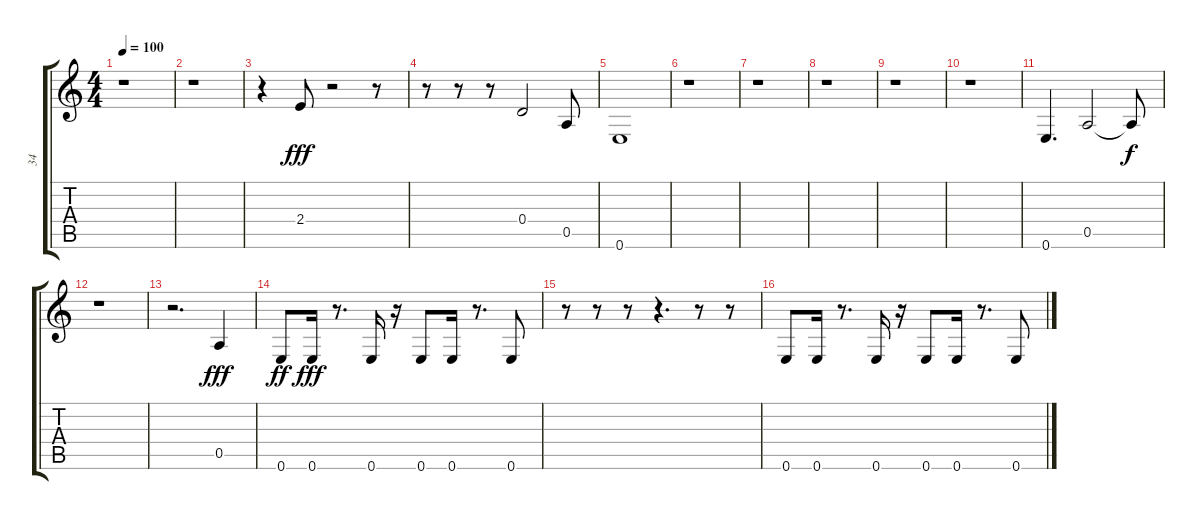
\track ("34" "34") {instrument electricbassfinger}
\staff {score tabs}
\tuning (E4 B3 G3 D3 A2 E2) {hide}
\ts (4 4)
\tempo 100
\clef g2
\ks c
r.1{dy fff} |
r.1 |
r.4 2.4.8 r.2 r.8 |
r.8 r.8 r.8 0.4.2 0.5.8 |
0.6.1 |
r.1 |
r.1 |
r.1 |
r.1 |
r.1 |
0.6.4{d} 0.5.2 0.5{t}.8{dy f} |
r.1 |
r.2{d} 0.5.4{dy fff} |
0.6.8{dy ff} 0.6.16{dy fff} r.8{d} 0.6.16 r.16 0.6.8 0.6.16 r.8{d} 0.6.8 |
r.8 r.8 r.8 r.4{d} r.8 r.8 |
0.6.8 0.6.16 r.8{d} 0.6.16 r.16 0.6.8 0.6.16 r.8{d} 0.6.8
